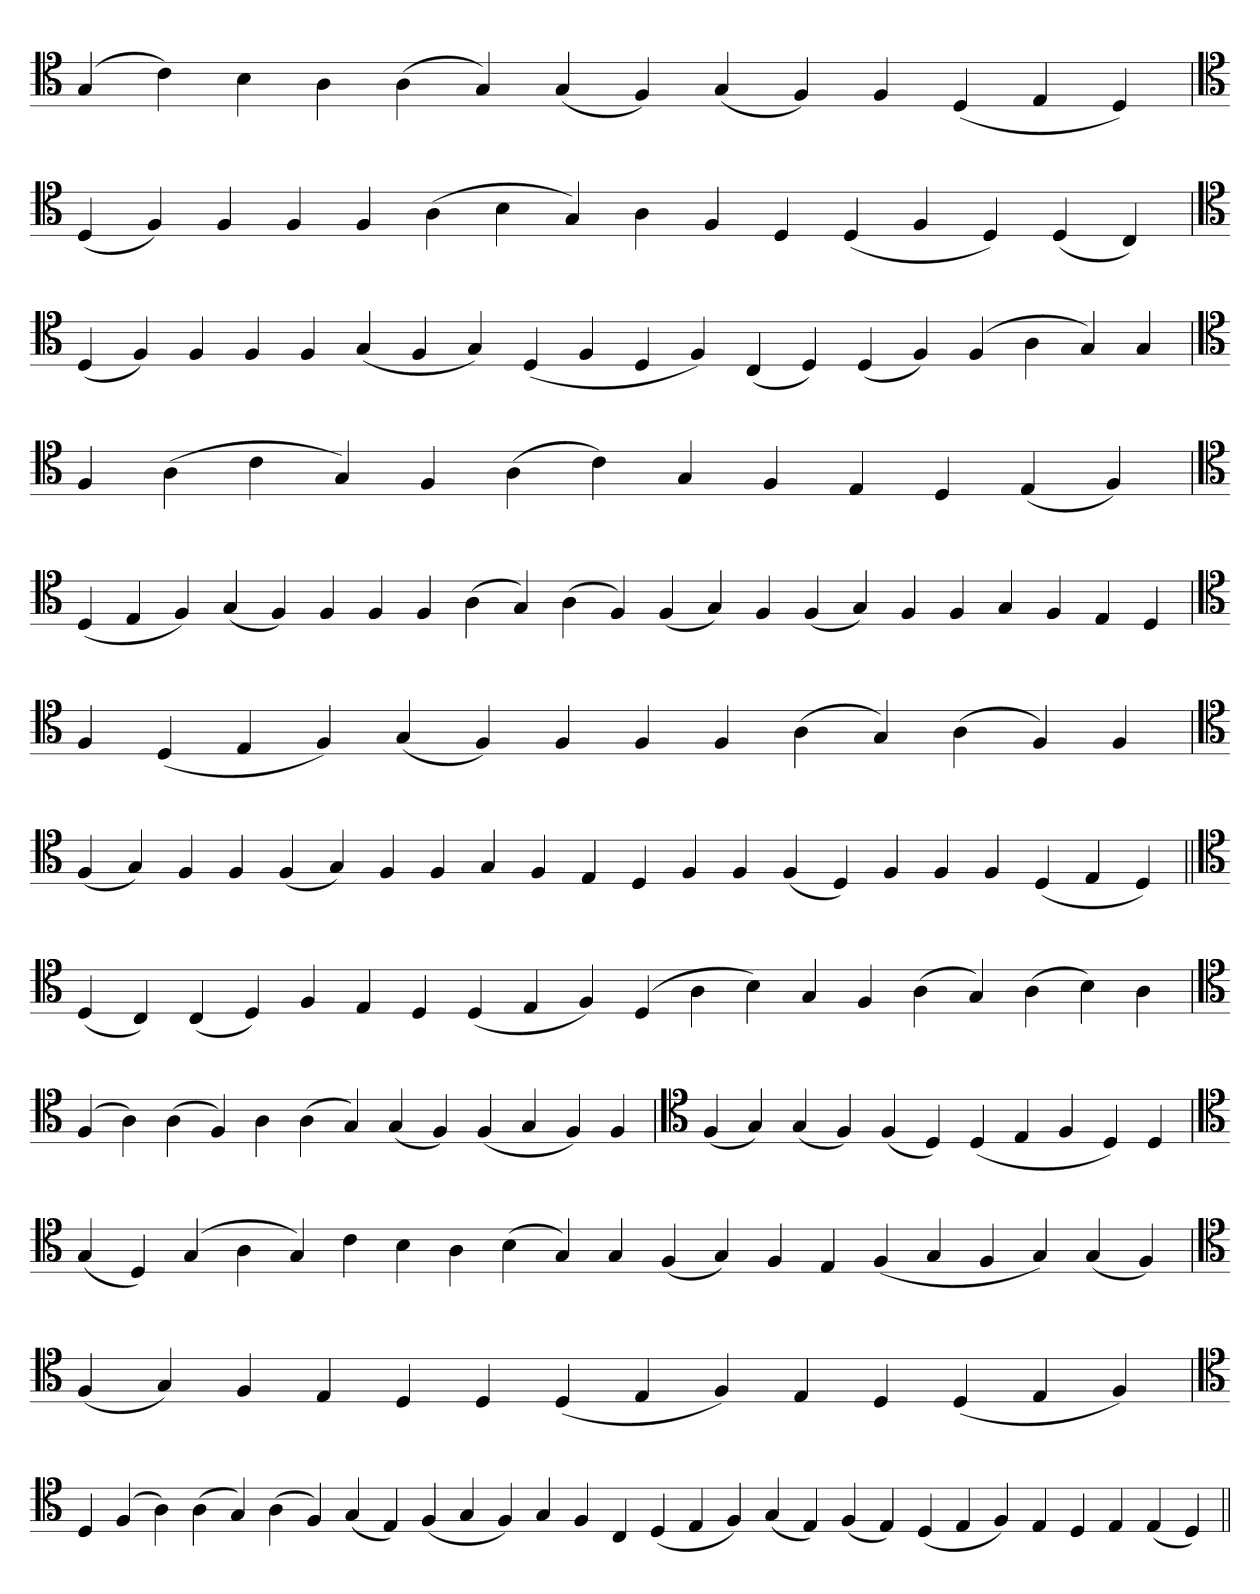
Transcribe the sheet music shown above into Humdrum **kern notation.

**kern
*part1
*staff1
*clefC4
=
(4G
4c)
4B
4A
(4A
4G)
(4G
4F)
(4G
4F)
4F
(4D
4E
4D)
=`
*clefC4
(4D
4F)
4F
4F
4F
(4A
4B
4G)
4A
4F
4D
(4D
4F
4D)
(4D
4C)
=
*clefC4
(4D
4F)
4F
4F
4F
(4G
4F
4G)
(4D
4F
4D
4F)
(4C
4D)
(4D
4F)
(4F
4A
4G)
4G
='
*clefC4
4F
(4A
4c
4G)
4F
(4A
4c)
4G
4F
4E
4D
(4E
4F)
=`
*clefC4
(4D
4E
4F)
(4G
4F)
4F
4F
4F
(4A
4G)
(4A
4F)
(4F
4G)
4F
(4F
4G)
4F
4F
4G
4F
4E
4D
=
*clefC4
4F
(4D
4E
4F)
(4G
4F)
4F
4F
4F
(4A
4G)
(4A
4F)
4F
='
*clefC4
(4F
4G)
4F
4F
(4F
4G)
4F
4F
4G
4F
4E
4D
4F
4F
(4F
4D)
4F
4F
4F
(4D
4E
4D)
=||
*clefC4
(4D
4C)
(4C
4D)
4F
4E
4D
(4D
4E
4F)
(4D
4A
4B)
4G
4F
(4A
4G)
(4A
4B)
4A
=`
*clefC4
(4F
4A)
(4A
4F)
4A
(4A
4G)
(4G
4F)
(4F
4G
4F)
4F
='
*clefC4
(4F
4G)
(4G
4F)
(4F
4D)
(4D
4E
4F
4D)
4D
=
*clefC4
(4G
4D)
(4G
4A
4G)
4c
4B
4A
(4B
4G)
4G
(4F
4G)
4F
4E
(4F
4G
4F
4G)
(4G
4F)
=`
*clefC4
(4F
4G)
4F
4E
4D
4D
(4D
4E
4F)
4E
4D
(4D
4E
4F)
='
*clefC4
4D
(4F
4A)
(4A
4G)
(4A
4F)
(4G
4E)
(4F
4G
4F)
4G
4F
4C
(4D
4E
4F)
(4G
4E)
(4F
4E)
(4D
4E
4F)
4E
4D
4E
(4E
4D)
=||
*-
